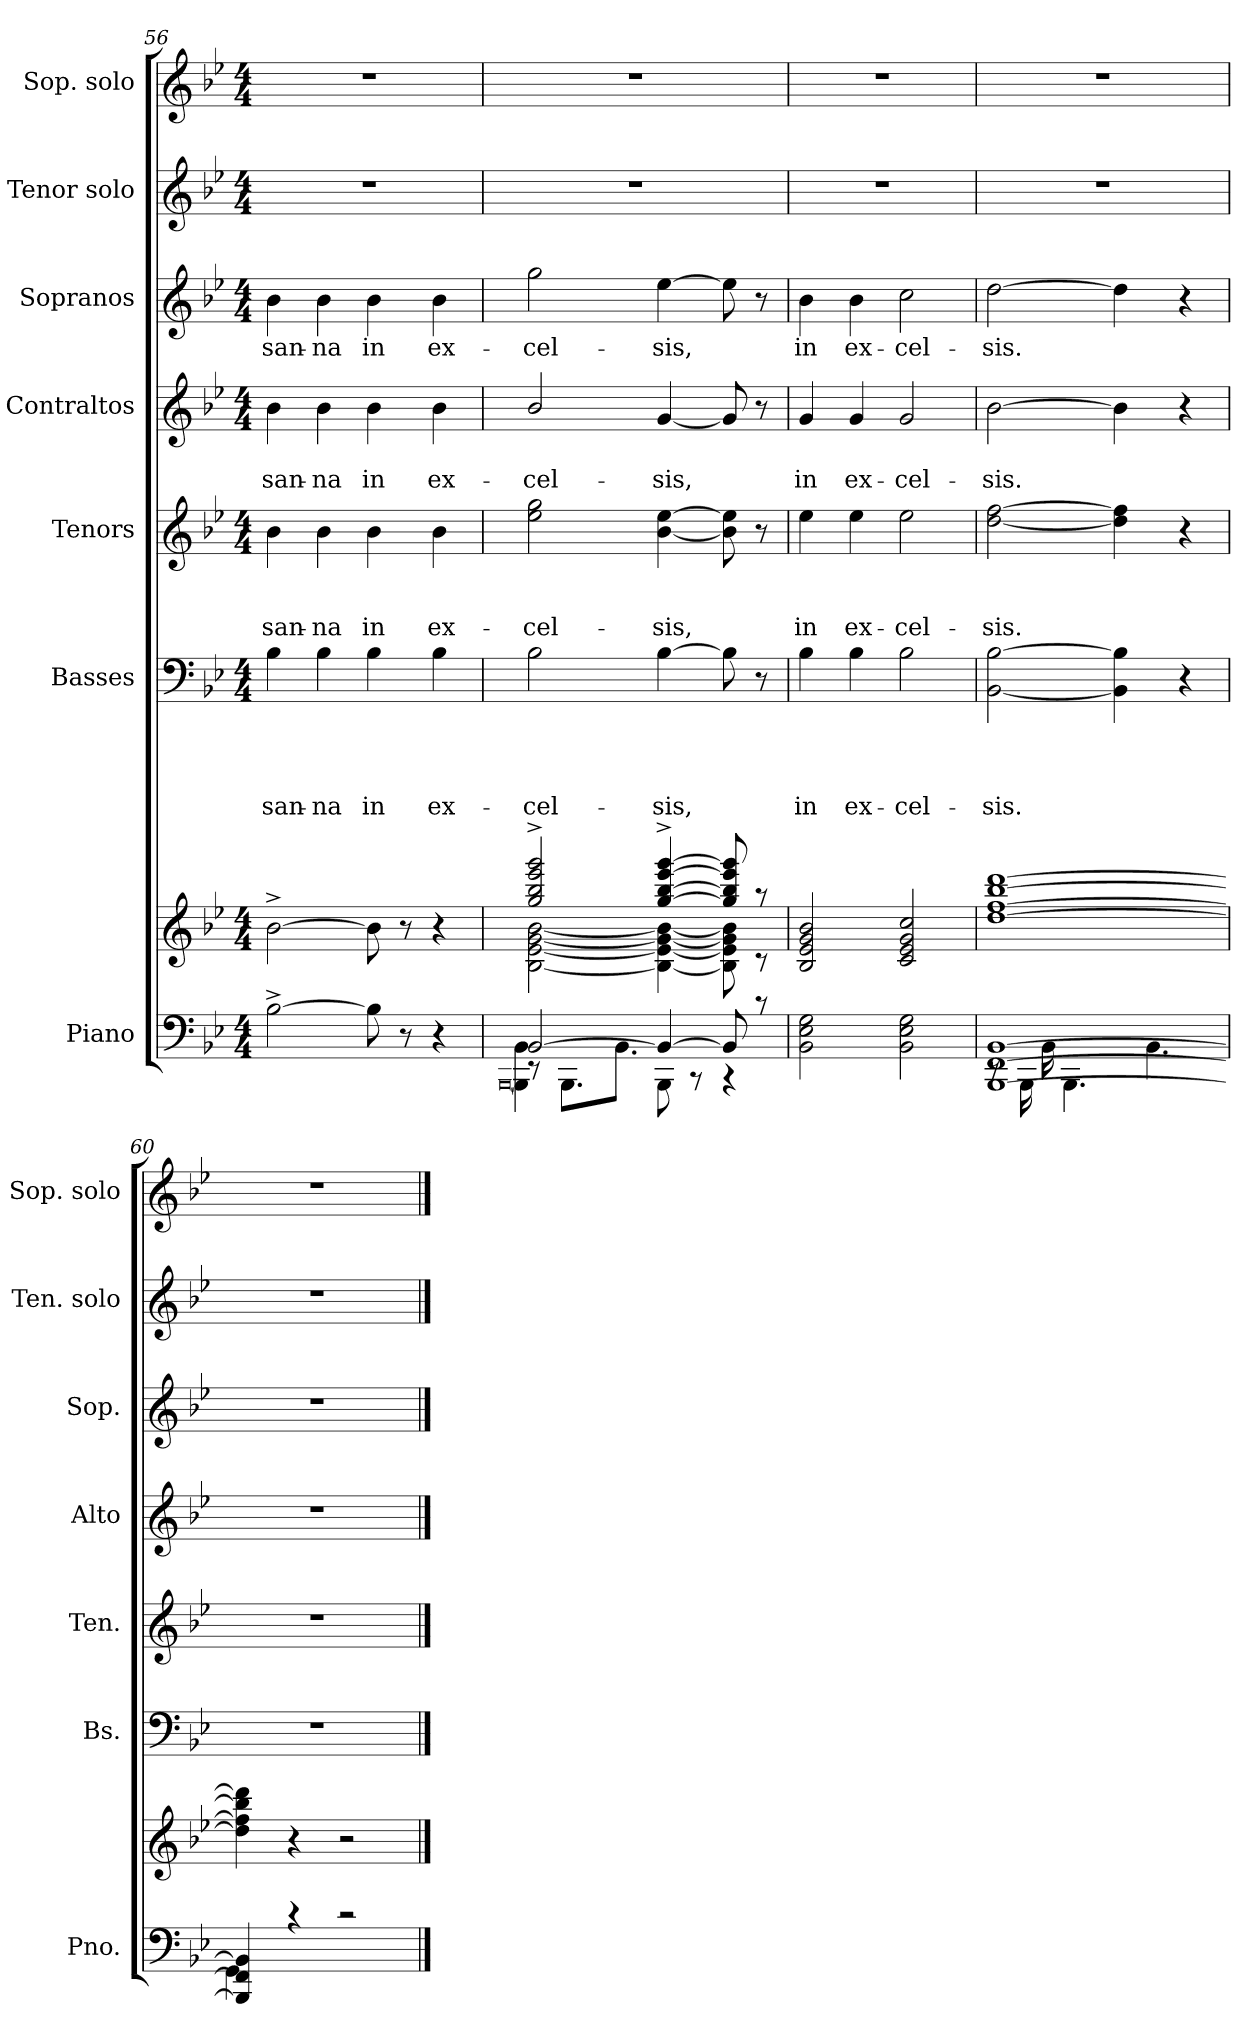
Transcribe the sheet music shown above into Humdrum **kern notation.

**kern	**kern	**kern	**text	**text	**text	**text	**kern	**text	**text	**text	**kern	**text	**text	**kern	**text	**kern	**kern
*part7	*part7	*part6	*part6	*part6	*part6	*part6	*part5	*part5	*part5	*part5	*part4	*part4	*part4	*part3	*part3	*part2	*part1
*staff8	*staff7	*staff6	*staff6	*staff6	*staff6	*staff6	*staff5	*staff5	*staff5	*staff5	*staff4	*staff4	*staff4	*staff3	*staff3	*staff2	*staff1
*I"Piano	*	*I"Basses	*	*	*	*	*I"Tenors	*	*	*	*I"Contraltos	*	*	*I"Sopranos	*	*I"Tenor solo	*I"Sop. solo
*I'Pno.	*	*I'Bs.	*	*	*	*	*I'Ten.	*	*	*	*I'Alto	*	*	*I'Sop.	*	*I'Ten. solo	*I'Sop. solo
!!LO:PB:g=z
*clefF4	*clefG2	*clefF4	*	*	*	*	*clefG2	*	*	*	*clefG2	*	*	*clefG2	*	*clefG2	*clefG2
*	*	*	*	*	*	*	*ITrd7c12	*	*	*	*	*	*	*	*	*ITrd7c12	*
*k[b-e-]	*k[b-e-]	*k[b-e-]	*	*	*	*	*k[b-e-]	*	*	*	*k[b-e-]	*	*	*k[b-e-]	*	*k[b-e-]	*k[b-e-]
*B-:	*B-:	*B-:	*	*	*	*	*B-:	*	*	*	*B-:	*	*	*B-:	*	*B-:	*B-:
*M4/4	*M4/4	*M4/4	*	*	*	*	*M4/4	*	*	*	*M4/4	*	*	*M4/4	*	*M4/4	*M4/4
=56	=56	=56	=56	=56	=56	=56	=56	=56	=56	=56	=56	=56	=56	=56	=56	=56	=56
*^	*^	*	*	*	*	*	*	*	*	*	*	*	*	*	*	*	*
*	*^	*	*^	*	*	*	*	*	*	*	*	*	*	*	*	*	*	*	*
!	!	!	!	!	!	!	!	!	!	!LO:LY:b	!	!	!	!LO:LY:b	!	!	!LO:LY:b	!	!LO:LY:b	!	!
[>2B-^>\	1ryy	1ryy	1ryy	1ryy	[>2b-^>\	4B-\	.	.	.	-san-	4B-\	.	.	-san-	4b-\	.	-san-	4b-\	-san-	1r	1r
!	!	!	!	!	!	!	!	!	!	!LO:LY:b	!	!	!	!LO:LY:b	!	!	!LO:LY:b	!	!LO:LY:b	!	!
.	.	.	.	.	.	4B-\	.	.	.	-na	4B-\	.	.	-na	4b-\	.	-na	4b-\	-na	.	.
!	!	!	!	!	!	!	!	!	!	!LO:LY:b	!	!	!	!LO:LY:b	!	!	!LO:LY:b	!	!LO:LY:b	!	!
8B-\]	.	.	.	.	8b-\]	4B-\	.	.	.	in	4B-\	.	.	in	4b-\	.	in	4b-\	in	.	.
8r	.	.	.	.	8r	.	.	.	.	.	.	.	.	.	.	.	.	.	.	.	.
!	!	!	!	!	!	!	!	!	!	!LO:LY:b	!	!	!	!LO:LY:b	!	!	!LO:LY:b	!	!LO:LY:b	!	!
4r	.	.	.	.	4r	4B-\	.	.	.	ex-	4B-\	.	.	ex-	4b-\	.	ex-	4b-\	ex-	.	.
=57	=57	=57	=57	=57	=57	=57	=57	=57	=57	=57	=57	=57	=57	=57	=57	=57	=57	=57	=57	=57	=57
.	.	[<0qBBB-	.	.	.	.	.	.	.	.	.	.	.	.	.	.	.	.	.	.	.
!	!	!	!	!	!	!	!	!	!	!LO:LY:b	!	!	!	!LO:LY:b	!	!	!LO:LY:b	!	!LO:LY:b	!	!
[>2BB-/	8rEE	4BBB-\] 4BB-\	1ryy	[<2B-\ [<2e-\ [<2g\ [<2b-\	2gg/^> 2bb-/^> 2eee-/^> 2ggg/^>	2B-\	.	.	.	-cel-	2e-\ 2g\	.	.	-cel-	2b-/	.	-cel-	2gg\	-cel-	1r	1r
.	8.BBB-\L	.	.	.	.	.	.	.	.	.	.	.	.	.	.	.	.	.	.	.	.
.	.	4ryy	.	.	.	.	.	.	.	.	.	.	.	.	.	.	.	.	.	.	.
.	8.BB-\J	.	.	.	.	.	.	.	.	.	.	.	.	.	.	.	.	.	.	.	.
!	!	!	!	!	!	!	!	!	!	!LO:LY:b	!	!	!	!LO:LY:b	!	!	!LO:LY:b	!	!LO:LY:b	!	!
4BB-/_	2ryy	8BBB-\	.	4B-\_ 4e-\_ 4g\_ 4b-\_	[>4gg/^> [>4bb-/^> [>4eee-/^> [>4ggg/^>	[>4B-\	.	.	.	-sis,	[<4B-\ [>4e-\	.	.	-sis,	[<4g/	.	-sis,	[>4ee-\	-sis,	.	.
.	.	8rCC	.	.	.	.	.	.	.	.	.	.	.	.	.	.	.	.	.	.	.
8BB-/]	.	4rCC	.	8B-\] 8e-\] 8g\] 8b-\]	8gg/] 8bb-/] 8eee-/] 8ggg/]	8B-\]	.	.	.	.	8B-\] 8e-\]	.	.	.	8g/]	.	.	8ee-\]	.	.	.
8rc	.	.	.	8rc	8raa	8r	.	.	.	.	8r	.	.	.	8r	.	.	8r	.	.	.
=58	=58	=58	=58	=58	=58	=58	=58	=58	=58	=58	=58	=58	=58	=58	=58	=58	=58	=58	=58	=58	=58
!	!	!	!	!	!	!	!	!	!	!LO:LY:b	!	!	!	!LO:LY:b	!	!	!LO:LY:b	!	!LO:LY:b	!	!
2BB-\ 2E-\ 2G\	1ryy	1ryy	1ryy	1ryy	2B-/ 2e-/ 2g/ 2b-/	4B-\	.	.	.	in	4e-\	.	.	in	4g/	.	in	4b-\	in	1r	1r
!	!	!	!	!	!	!	!	!	!	!LO:LY:b	!	!	!	!LO:LY:b	!	!	!LO:LY:b	!	!LO:LY:b	!	!
.	.	.	.	.	.	4B-\	.	.	.	ex-	4e-\	.	.	ex-	4g/	.	ex-	4b-\	ex-	.	.
!	!	!	!	!	!	!	!	!	!	!LO:LY:b	!	!	!	!LO:LY:b	!	!	!LO:LY:b	!	!LO:LY:b	!	!
2BB-\ 2E-\ 2G\	.	.	.	.	2c/ 2e-/ 2g/ 2cc/	2B-\	.	.	.	-cel-	2e-\	.	.	-cel-	2g/	.	-cel-	2cc\	-cel-	.	.
=59	=59	=59	=59	=59	=59	=59	=59	=59	=59	=59	=59	=59	=59	=59	=59	=59	=59	=59	=59	=59	=59
!	!	!	!	!	!	!	!	!	!	!LO:LY:b	!	!	!	!LO:LY:b	!	!	!LO:LY:b	!	!LO:LY:b	!	!
[>1BBB- [>1FF [>1BB-	8rEE	1ryy	1ryy	1ryy	[<1dd [>1ff [>1bb- [>1ddd	[<2BB-\ [>2B-\	.	.	.	-sis.	[<2d\ [>2f\	.	.	-sis.	[>2b-\	.	-sis.	[>2dd\	-sis.	1r	1r
.	16BBB-\	.	.	.	.	.	.	.	.	.	.	.	.	.	.	.	.	.	.	.	.
.	16BB-\	.	.	.	.	.	.	.	.	.	.	.	.	.	.	.	.	.	.	.	.
.	4.BBB-\	.	.	.	.	.	.	.	.	.	.	.	.	.	.	.	.	.	.	.	.
.	.	.	.	.	.	4BB-\] 4B-\]	.	.	.	.	4d\] 4f\]	.	.	.	4b-\]	.	.	4dd\]	.	.	.
.	4.BB-\	.	.	.	.	.	.	.	.	.	.	.	.	.	.	.	.	.	.	.	.
.	.	.	.	.	.	4r	.	.	.	.	4r	.	.	.	4r	.	.	4r	.	.	.
=60	=60	=60	=60	=60	=60	=60	=60	=60	=60	=60	=60	=60	=60	=60	=60	=60	=60	=60	=60	=60	=60
4BBB-/] 4FF/] 4BB-/]	4GG\	1ryy	1ryy	1ryy	4dd\] 4ff\] 4bb-\] 4ddd\]	1r	.	.	.	.	1r	.	.	.	1r	.	.	1r	.	1r	1r
4rc	2.ryy	.	.	.	4r	.	.	.	.	.	.	.	.	.	.	.	.	.	.	.	.
2rc	.	.	.	.	2r	.	.	.	.	.	.	.	.	.	.	.	.	.	.	.	.
*v	*v	*v	*	*	*	*	*	*	*	*	*	*	*	*	*	*	*	*	*	*	*
*	*v	*v	*v	*	*	*	*	*	*	*	*	*	*	*	*	*	*	*	*
==	==	==	==	==	==	==	==	==	==	==	==	==	==	==	==	==	==
*-	*-	*-	*-	*-	*-	*-	*-	*-	*-	*-	*-	*-	*-	*-	*-	*-	*-
